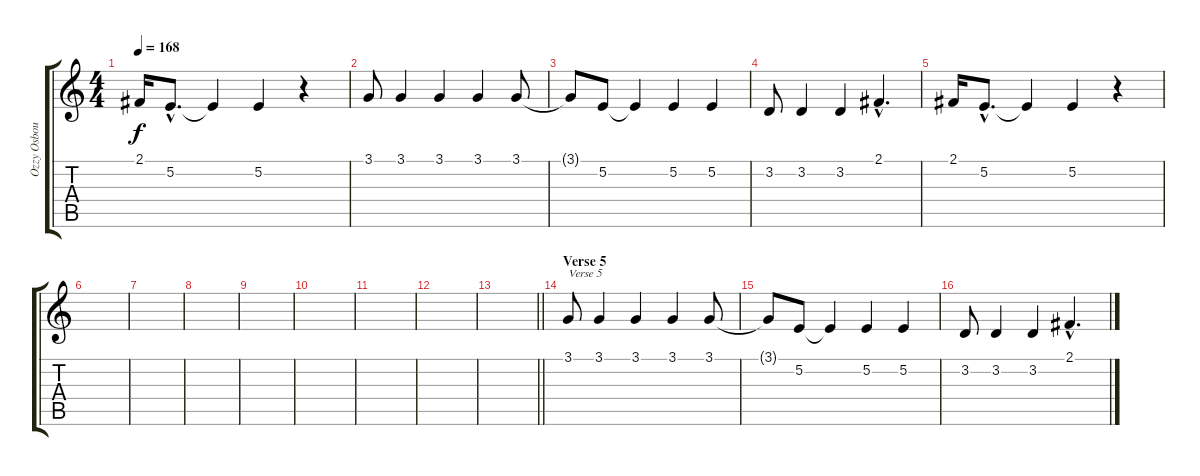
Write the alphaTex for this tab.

\track ("Ozzy Osbourne" "Ozzy Osbou") {instrument harmonica}
\staff {score tabs}
\tuning (E4 B3 G3 D3 A2 E2) {hide}
\ts (4 4)
\tempo 168
\clef g2
\ks c
2.1.16{dy f} 5.2{hac}.8{d} 5.2{t}.4 5.2.4 r.4 |
3.1.8 3.1.4 3.1.4 3.1.4 3.1.8 |
3.1{t}.8 5.2.8 5.2{t}.4 5.2.4 5.2.4 |
3.2.8 3.2.4 3.2.4 2.1{hac}.4{d} |
2.1.16 5.2{hac}.8{d} 5.2{t}.4 5.2.4 r.4 |
|
|
|
|
|
|
|
\barLineRight lightlight
|
\section ("" "Verse 5")
3.1.8{txt "Verse 5"} 3.1.4 3.1.4 3.1.4 3.1.8 |
3.1{t}.8 5.2.8 5.2{t}.4 5.2.4 5.2.4 |
3.2.8 3.2.4 3.2.4 2.1{hac}.4{d}
